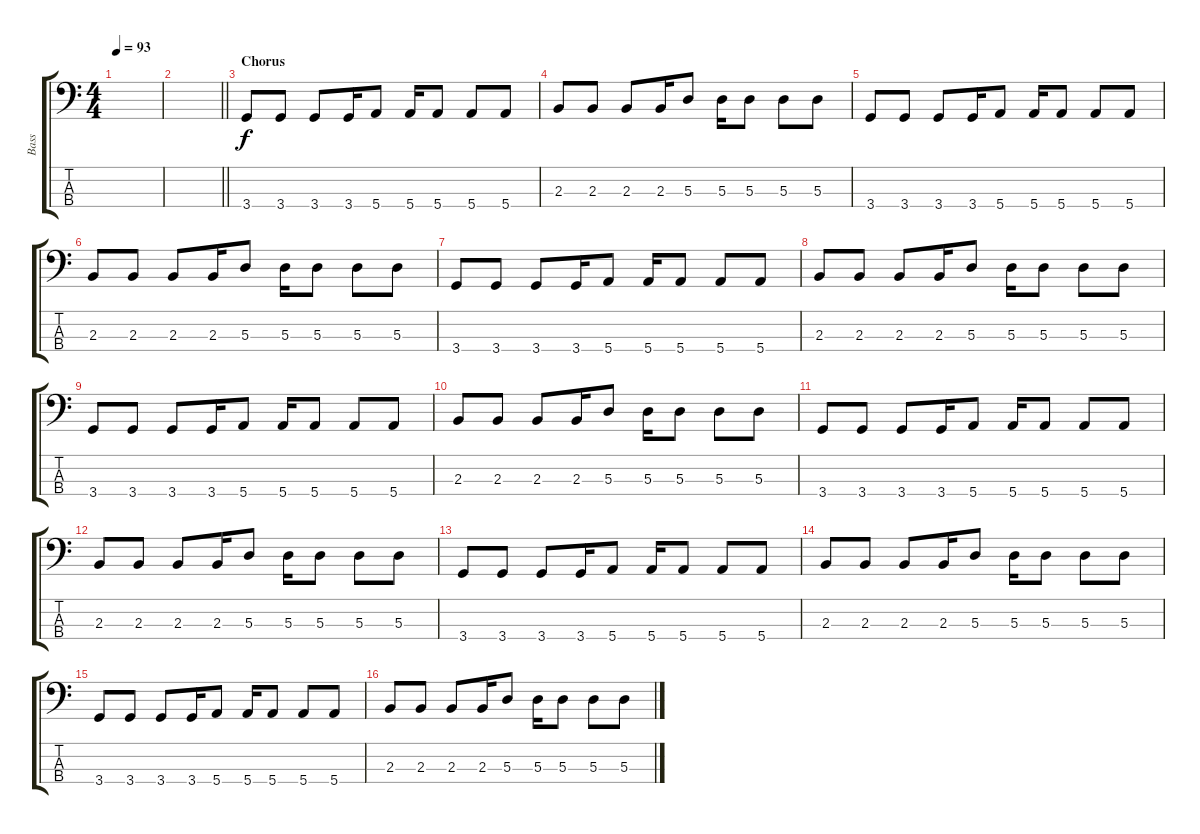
\track ("Bass" "Bass") {instrument electricbassfinger}
\staff {score tabs}
\tuning (G2 D2 A1 E1) {hide}
\ts (4 4)
\tempo 93
\clef f4
\ks c
|
\barLineRight lightlight
|
\section ("" "Chorus")
3.4.8{volume 13} 3.4.8 3.4.8 3.4.16 5.4.8 5.4.16 5.4.8 5.4.8 5.4.8 |
2.3.8 2.3.8 2.3.8 2.3.16 5.3.8 5.3.16 5.3.8 5.3.8 5.3.8 |
3.4.8{volume 13} 3.4.8 3.4.8 3.4.16 5.4.8 5.4.16 5.4.8 5.4.8 5.4.8 |
2.3.8 2.3.8 2.3.8 2.3.16 5.3.8 5.3.16 5.3.8 5.3.8 5.3.8 |
3.4.8{volume 13} 3.4.8 3.4.8 3.4.16 5.4.8 5.4.16 5.4.8 5.4.8 5.4.8 |
2.3.8 2.3.8 2.3.8 2.3.16 5.3.8 5.3.16 5.3.8 5.3.8 5.3.8 |
3.4.8{volume 13} 3.4.8 3.4.8 3.4.16 5.4.8 5.4.16 5.4.8 5.4.8 5.4.8 |
2.3.8 2.3.8 2.3.8 2.3.16 5.3.8 5.3.16 5.3.8 5.3.8 5.3.8 |
3.4.8{volume 13} 3.4.8 3.4.8 3.4.16 5.4.8 5.4.16 5.4.8 5.4.8 5.4.8 |
2.3.8 2.3.8 2.3.8 2.3.16 5.3.8 5.3.16 5.3.8 5.3.8 5.3.8 |
3.4.8{volume 13} 3.4.8 3.4.8 3.4.16 5.4.8 5.4.16 5.4.8 5.4.8 5.4.8 |
2.3.8 2.3.8 2.3.8 2.3.16 5.3.8 5.3.16 5.3.8 5.3.8 5.3.8 |
3.4.8{volume 13} 3.4.8 3.4.8 3.4.16 5.4.8 5.4.16 5.4.8 5.4.8 5.4.8 |
2.3.8 2.3.8 2.3.8 2.3.16 5.3.8 5.3.16 5.3.8 5.3.8 5.3.8
